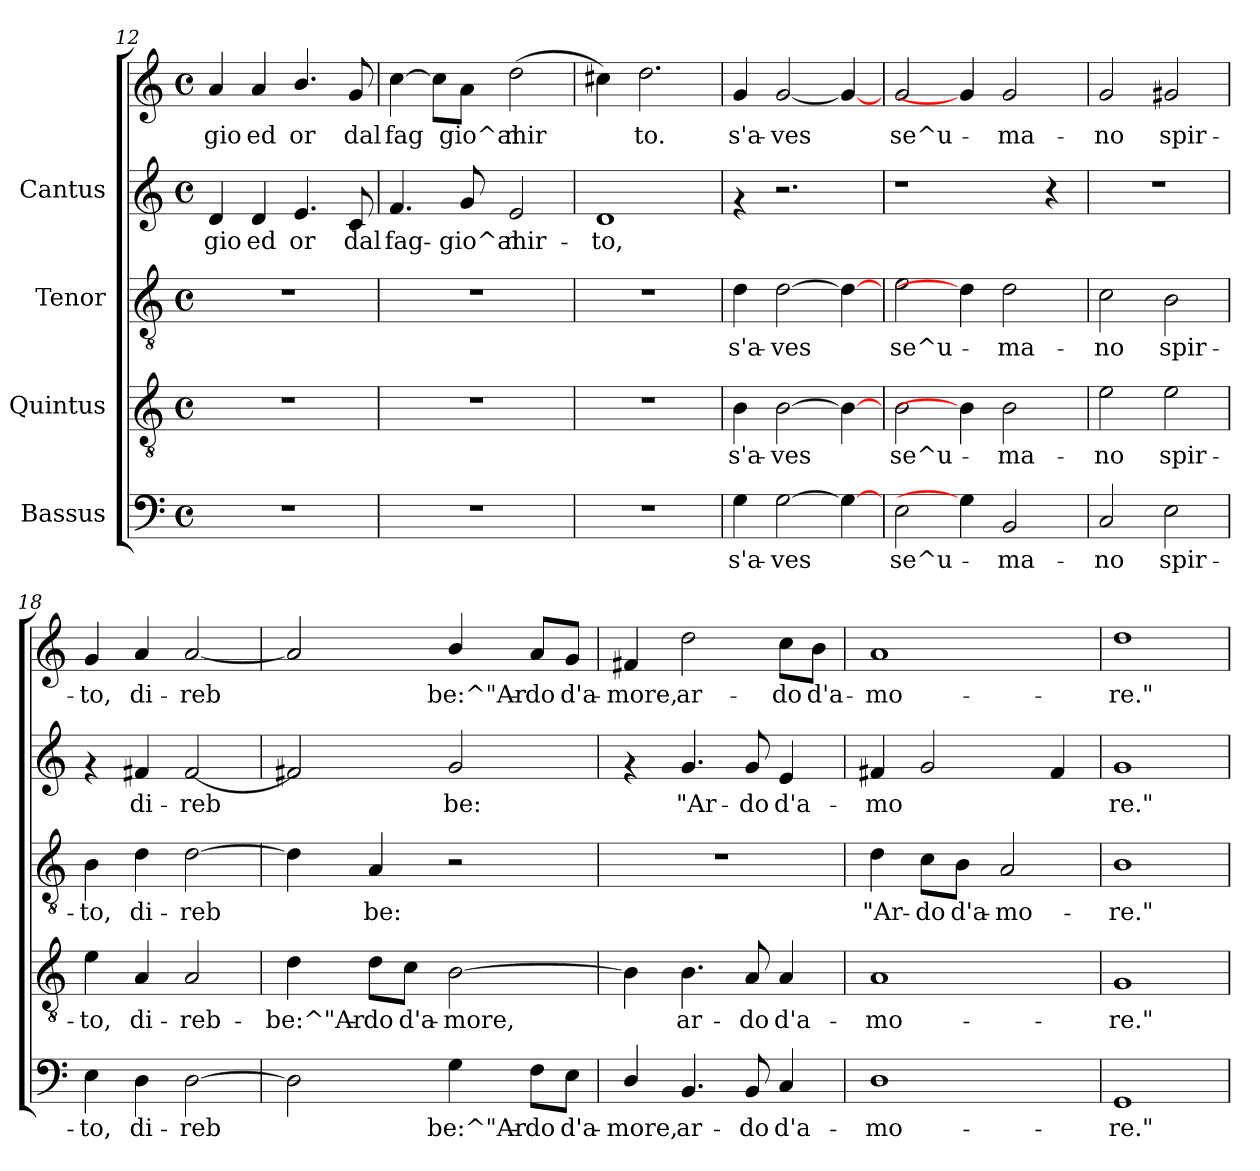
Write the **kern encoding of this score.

**kern	**text	**kern	**text	**kern	**text	**kern	**text	**kern	**text
*part4	*part4	*part3	*part3	*part2	*part2	*part1	*part1	*part1	*part1
*staff5	*staff5	*staff4	*staff4	*staff3	*staff3	*staff2	*staff2	*staff1	*staff1
*I"Bassus	*	*I"Quintus	*	*I"Tenor	*	*I"Cantus	*	*	*
*clefF4	*	*clefGv2	*	*clefGv2	*	*clefG2	*	*clefG2	*
*M4/4	*	*M4/4	*	*M4/4	*	*M4/4	*	*M4/4	*
*met(c)	*	*met(c)	*	*met(c)	*	*met(c)	*	*met(c)	*
=12	=12	=12	=12	=12	=12	=12	=12	=12	=12
!	!	!	!	!	!	!	!LO:LY:b:cj	!	!LO:LY:b:cj
1r	.	1r	.	1r	.	4d/	gio	4a/	-gio
!	!	!	!	!	!	!	!LO:LY:b:cj	!	!LO:LY:b:cj
.	.	.	.	.	.	4d/	ed	4a/	ed
!	!	!	!	!	!	!	!LO:LY:b:cj	!	!LO:LY:b:cj
.	.	.	.	.	.	4.e/	or	4.b/	or
!	!	!	!	!	!	!	!LO:LY:b:cj	!	!LO:LY:b:cj
.	.	.	.	.	.	8c/	dal	8g/	dal
=13	=13	=13	=13	=13	=13	=13	=13	=13	=13
!	!	!	!	!	!	!	!LO:LY:b:cj	!	!LO:LY:b:cj
1r	.	1r	.	1r	.	4.f/	-fag-	[>4cc\	fag-
!	!	!	!	!	!	!	!	!	!LO:LY:b:cj
.	.	.	.	.	.	.	.	8cc\L]	-
!	!	!	!	!	!	!	!LO:LY:b:cj	!	!LO:LY:b:cj
.	.	.	.	.	.	8g/	-gio^al	8a\J	gio^al
!	!	!	!	!	!	!	!LO:LY:b:cj	!	!LO:LY:b:cj
.	.	.	.	.	.	2e/	mir-	(>2dd\	mir-
=14	=14	=14	=14	=14	=14	=14	=14	=14	=14
!	!	!	!	!	!	!	!LO:LY:b:cj	!	!LO:LY:b:cj
1r	.	1r	.	1r	.	1d	to,	4cc#X\)	-
!	!	!	!	!	!	!	!	!	!LO:LY:b:cj
.	.	.	.	.	.	.	.	2.dd\	to.
!!LO:LB:g=z
=15	=15	=15	=15	=15	=15	=15	=15	=15	=15
!	!LO:LY:b:cj	!	!LO:LY:b:cj	!	!LO:LY:b:cj	!	!	!	!LO:LY:b:cj
4G\	s'a-	4B\	s'a-	4d\	s'a-	4rf	.	4g/	s'a-
!	!LO:LY:b:cj	!	!LO:LY:b:cj	!	!LO:LY:b:cj	!	!	!	!LO:LY:b:cj
[>2G\	-ves	[>2B\	-ves	[>2d\	-ves	2.r	.	[<2g/	-ves
!	!LO:LY:b:cj	!	!LO:LY:b:cj	!	!LO:LY:b:cj	!	!	!	!LO:LY:b:cj
4G\_	.	4B\_	.	4d\_	.	.	.	4g/_	.
=16	=16	=16	=16	=16	=16	=16	=16	=16	=16
!	!LO:LY:b:cj	!	!LO:LY:b:cj	!	!LO:LY:b:cj	!	!	!	!LO:LY:b:cj
2E\	se^u-	2B\	se^u-	2e\	se^u-	1r	.	2g/	se^u-
4G\]	.	4B\]	.	4d\]	.	.	.	4g/]	.
!	!LO:LY:b:cj	!	!LO:LY:b:cj	!	!LO:LY:b:cj	!	!	!	!LO:LY:b:cj
2BB/	-ma-	2B\	-ma-	2d\	-ma-	.	.	2g/	-ma-
.	.	.	.	.	.	4r	.	.	.
=17	=17	=17	=17	=17	=17	=17	=17	=17	=17
!	!LO:LY:b:cj	!	!LO:LY:b:cj	!	!LO:LY:b:cj	!	!	!	!LO:LY:b:cj
2C/	-no	2e\	-no	2c\	-no	1r	.	2g/	-no
!	!LO:LY:b:cj	!	!LO:LY:b:cj	!	!LO:LY:b:cj	!	!	!	!LO:LY:b:cj
2E\	spir-	2e\	spir-	2B\	spir-	.	.	2g#X/	spir-
=18	=18	=18	=18	=18	=18	=18	=18	=18	=18
!	!LO:LY:b:cj	!	!LO:LY:b:cj	!	!LO:LY:b:cj	!	!	!	!LO:LY:b:cj
4E\	-to,	4e\	-to,	4B\	-to,	4rf	.	4g/	-to,
!	!LO:LY:b:cj	!	!LO:LY:b:cj	!	!LO:LY:b:cj	!	!LO:LY:b:cj	!	!LO:LY:b:cj
4D\	di-	4A/	di-	4d\	di-	4f#X/	-di-	4a/	di-
!	!LO:LY:b:cj	!	!LO:LY:b:cj	!	!LO:LY:b:cj	!	!LO:LY:b:cj	!	!LO:LY:b:cj
[>2D\	-reb-	2A/	-reb-	[>2d\	-reb-	[<2f#/	-reb-	[<2a/	-reb-
=19	=19	=19	=19	=19	=19	=19	=19	=19	=19
!	!LO:LY:b:cj	!	!LO:LY:b:cj	!	!LO:LY:b:cj	!	!LO:LY:b:cj	!	!LO:LY:b:cj
2D\]	-	4d\	-be:^"Ar-	4d\]	-	2f#X/]	-	2a/]	-
!	!	!	!LO:LY:b:cj	!	!LO:LY:b:cj	!	!	!	!
.	.	8d\L	-do	4A/	be:	.	.	.	.
!	!	!	!LO:LY:b:cj	!	!	!	!	!	!
.	.	8c\J	d'a-	.	.	.	.	.	.
!	!LO:LY:b:cj	!	!LO:LY:b:cj	!	!	!	!LO:LY:b:cj	!	!LO:LY:b:cj
4G\	be:^"Ar-	[>2B\	-more,	2r	.	2g/	be:	4b/	be:^"Ar-
!	!LO:LY:b:cj	!	!	!	!	!	!	!	!LO:LY:b:cj
8F\L	-do	.	.	.	.	.	.	8a/L	-do
!	!LO:LY:b:cj	!	!	!	!	!	!	!	!LO:LY:b:cj
8E\J	d'a-	.	.	.	.	.	.	8g/J	d'a-
!!LO:PB:g=z
=20	=20	=20	=20	=20	=20	=20	=20	=20	=20
!	!LO:LY:b:cj	!	!LO:LY:b:cj	!	!	!	!	!	!LO:LY:b:cj
4D/	-more,	4B\]	.	1r	.	4rf	.	4f#X/	more,
!	!LO:LY:b:cj	!	!LO:LY:b:cj	!	!	!	!LO:LY:b:cj	!	!LO:LY:b:cj
4.BB/	ar-	4.B\	ar-	.	.	4.g/	-"Ar-	2dd\	ar-
!	!LO:LY:b:cj	!	!LO:LY:b:cj	!	!	!	!LO:LY:b:cj	!	!
8BB/	-do	8A/	-do	.	.	8g/	-do	.	.
!	!LO:LY:b:cj	!	!LO:LY:b:cj	!	!	!	!LO:LY:b:cj	!	!LO:LY:b:cj
4C/	d'a-	4A/	d'a-	.	.	4e/	d'a-	8cc\L	-do
!	!	!	!	!	!	!	!	!	!LO:LY:b:cj
.	.	.	.	.	.	.	.	8b\J	d'a-
=21	=21	=21	=21	=21	=21	=21	=21	=21	=21
!	!LO:LY:b:cj	!	!LO:LY:b:cj	!	!LO:LY:b:cj	!	!LO:LY:b:cj	!	!LO:LY:b:cj
1D	-mo-	1A	-mo-	4d\	"Ar-	4f#X/	-mo-	1a	-mo-
!	!	!	!	!	!LO:LY:b:cj	!	!LO:LY:b:cj	!	!
.	.	.	.	8c\L	-do	2g/	--	.	.
!	!	!	!	!	!LO:LY:b:cj	!	!	!	!
.	.	.	.	8B\J	d'a-	.	.	.	.
!	!	!	!	!	!LO:LY:b:cj	!	!	!	!
.	.	.	.	2A/	-mo-	.	.	.	.
!	!	!	!	!	!	!	!LO:LY:b:cj	!	!
.	.	.	.	.	.	4f#/	--	.	.
=22	=22	=22	=22	=22	=22	=22	=22	=22	=22
!	!LO:LY:b:cj	!	!LO:LY:b:cj	!	!LO:LY:b:cj	!	!LO:LY:b:cj	!	!LO:LY:b:cj
1GG	-re."	1G	-re."	1B	-re."	1g	re."	1dd	-re."
=	=	=	=	=	=	=	=	=	=
*-	*-	*-	*-	*-	*-	*-	*-	*-	*-
